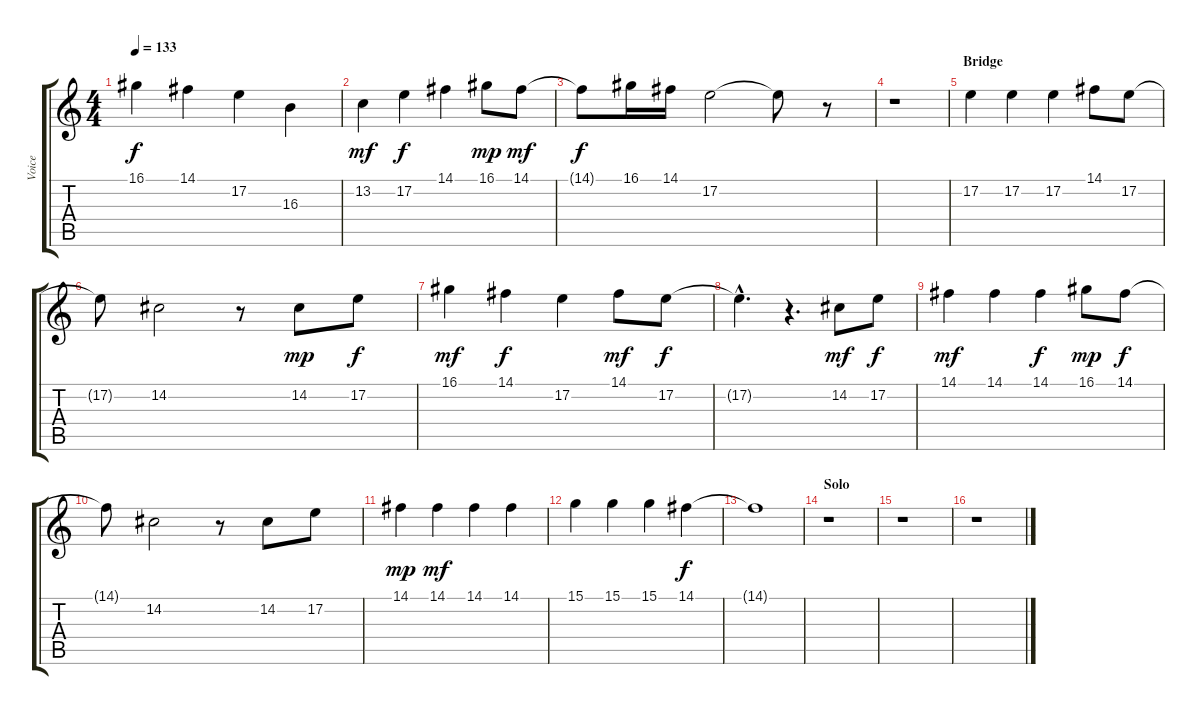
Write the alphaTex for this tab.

\track ("Voice" "Voice") {instrument flute}
\staff {score tabs}
\tuning (E4 B3 G3 D3 A2 E2) {hide}
\ts (4 4)
\tempo 133
\clef g2
\ks c
16.1.4{dy f} 14.1.4 17.2.4 16.3.4 |
13.2.4{dy mf} 17.2.4{dy f} 14.1.4 16.1.8{dy mp} 14.1.8{dy mf} |
14.1{t}.8{dy f} 16.1.16 14.1.16 17.2.2 17.2{t}.8 r.8 |
r.1 |
\section ("" "Bridge")
17.2.4 17.2.4 17.2.4 14.1.8 17.2.8 |
17.2{t}.8 14.2.2 r.8 14.2.8{dy mp} 17.2.8{dy f} |
16.1.4{dy mf} 14.1.4{dy f} 17.2.4 14.1.8{dy mf} 17.2.8{dy f} |
17.2{hac t}.4{d} r.4{d} 14.2.8{dy mf} 17.2.8{dy f} |
14.1.4{dy mf} 14.1.4 14.1.4{dy f} 16.1.8{dy mp} 14.1.8{dy f} |
14.1{t}.8 14.2.2 r.8 14.2.8 17.2.8 |
14.1.4{dy mp} 14.1.4{dy mf} 14.1.4 14.1.4 |
15.1.4 15.1.4 15.1.4 14.1.4{dy f} |
14.1{t}.1 |
\section ("" "Solo")
r.1 |
r.1 |
r.1
